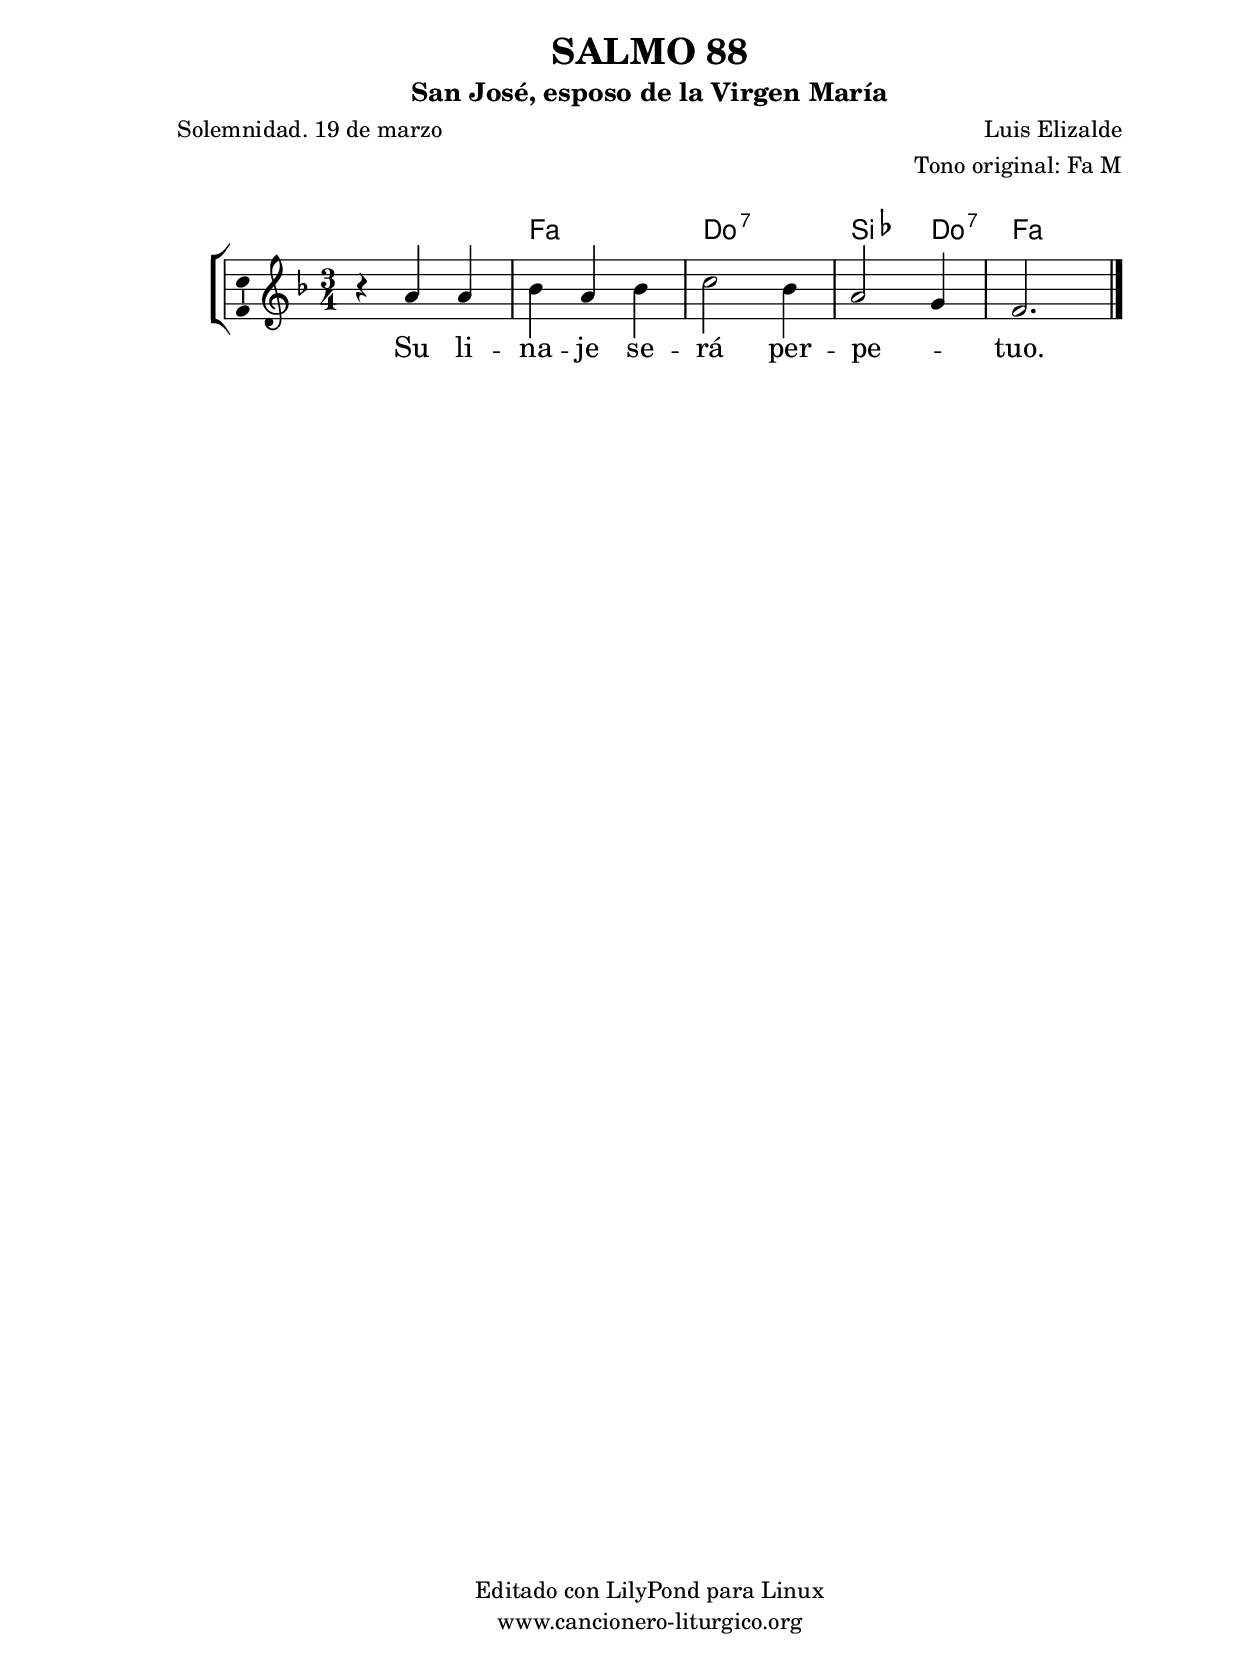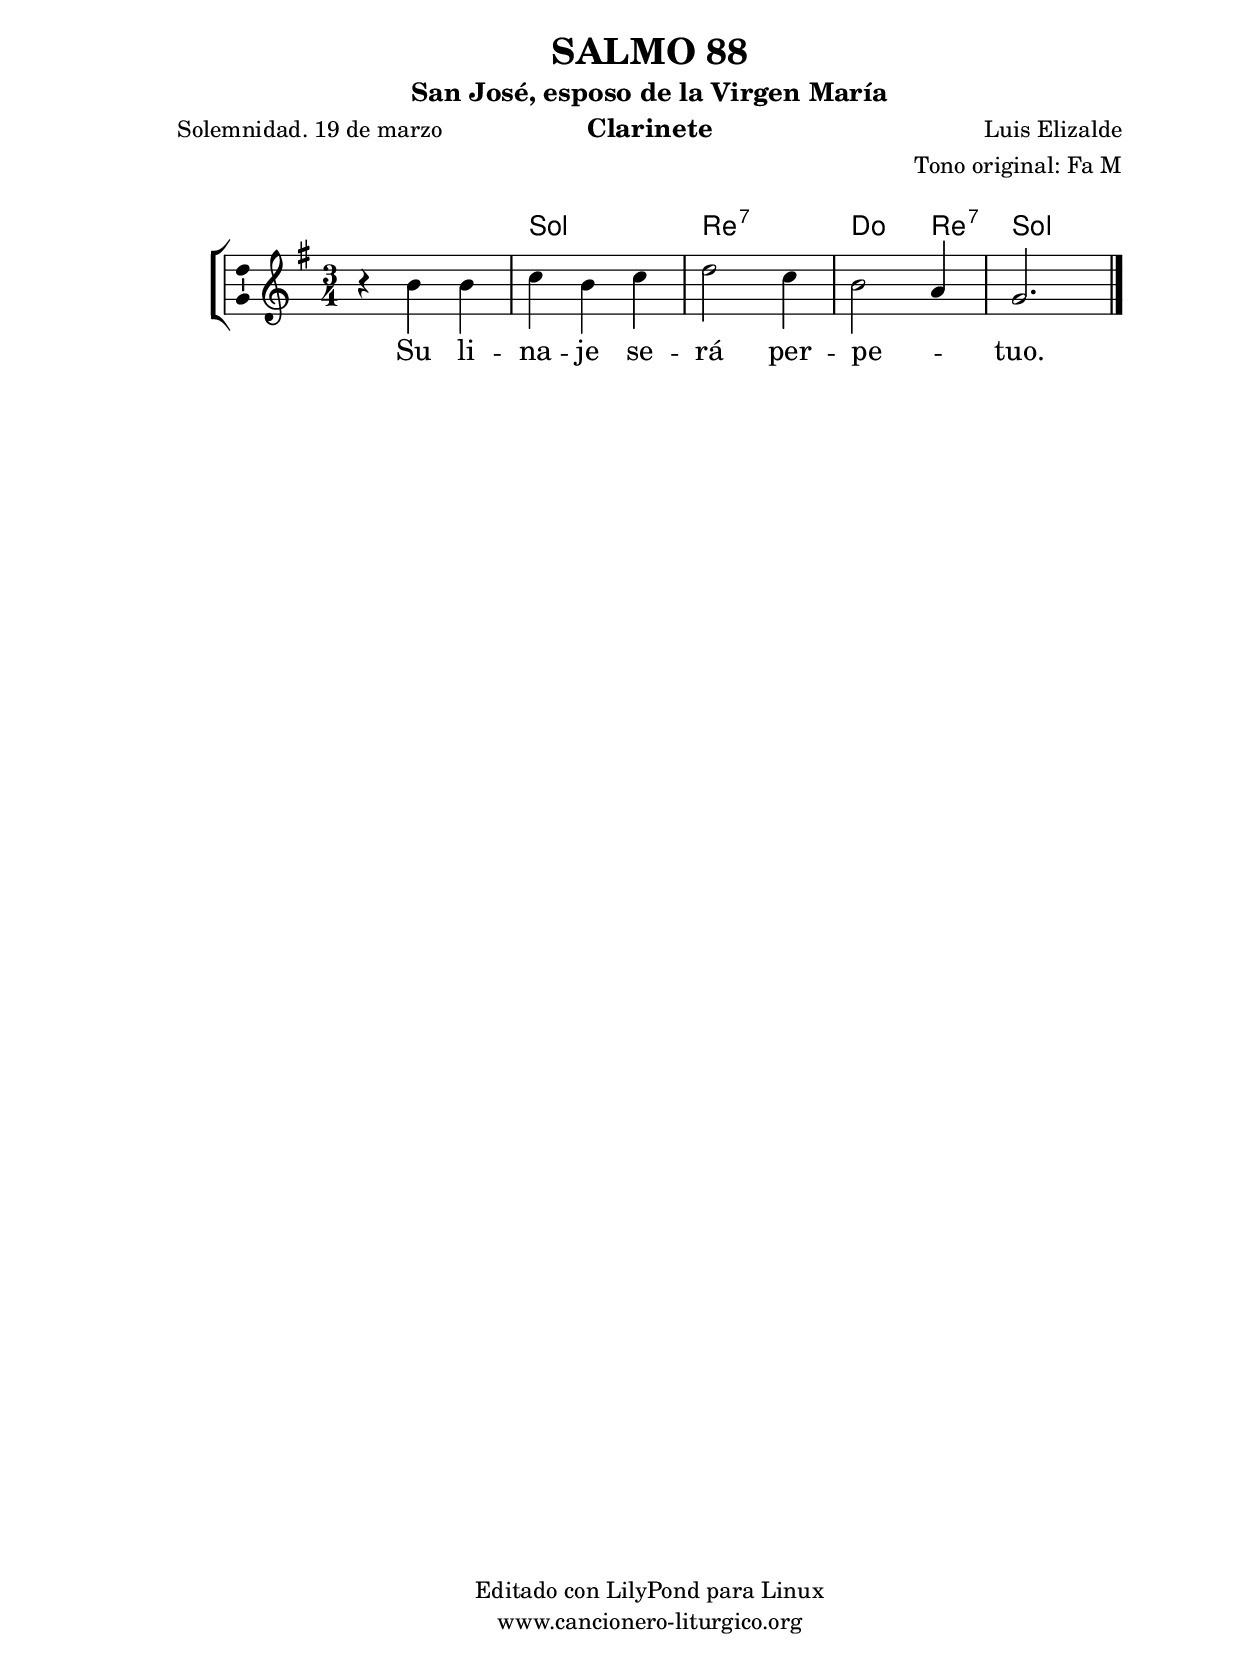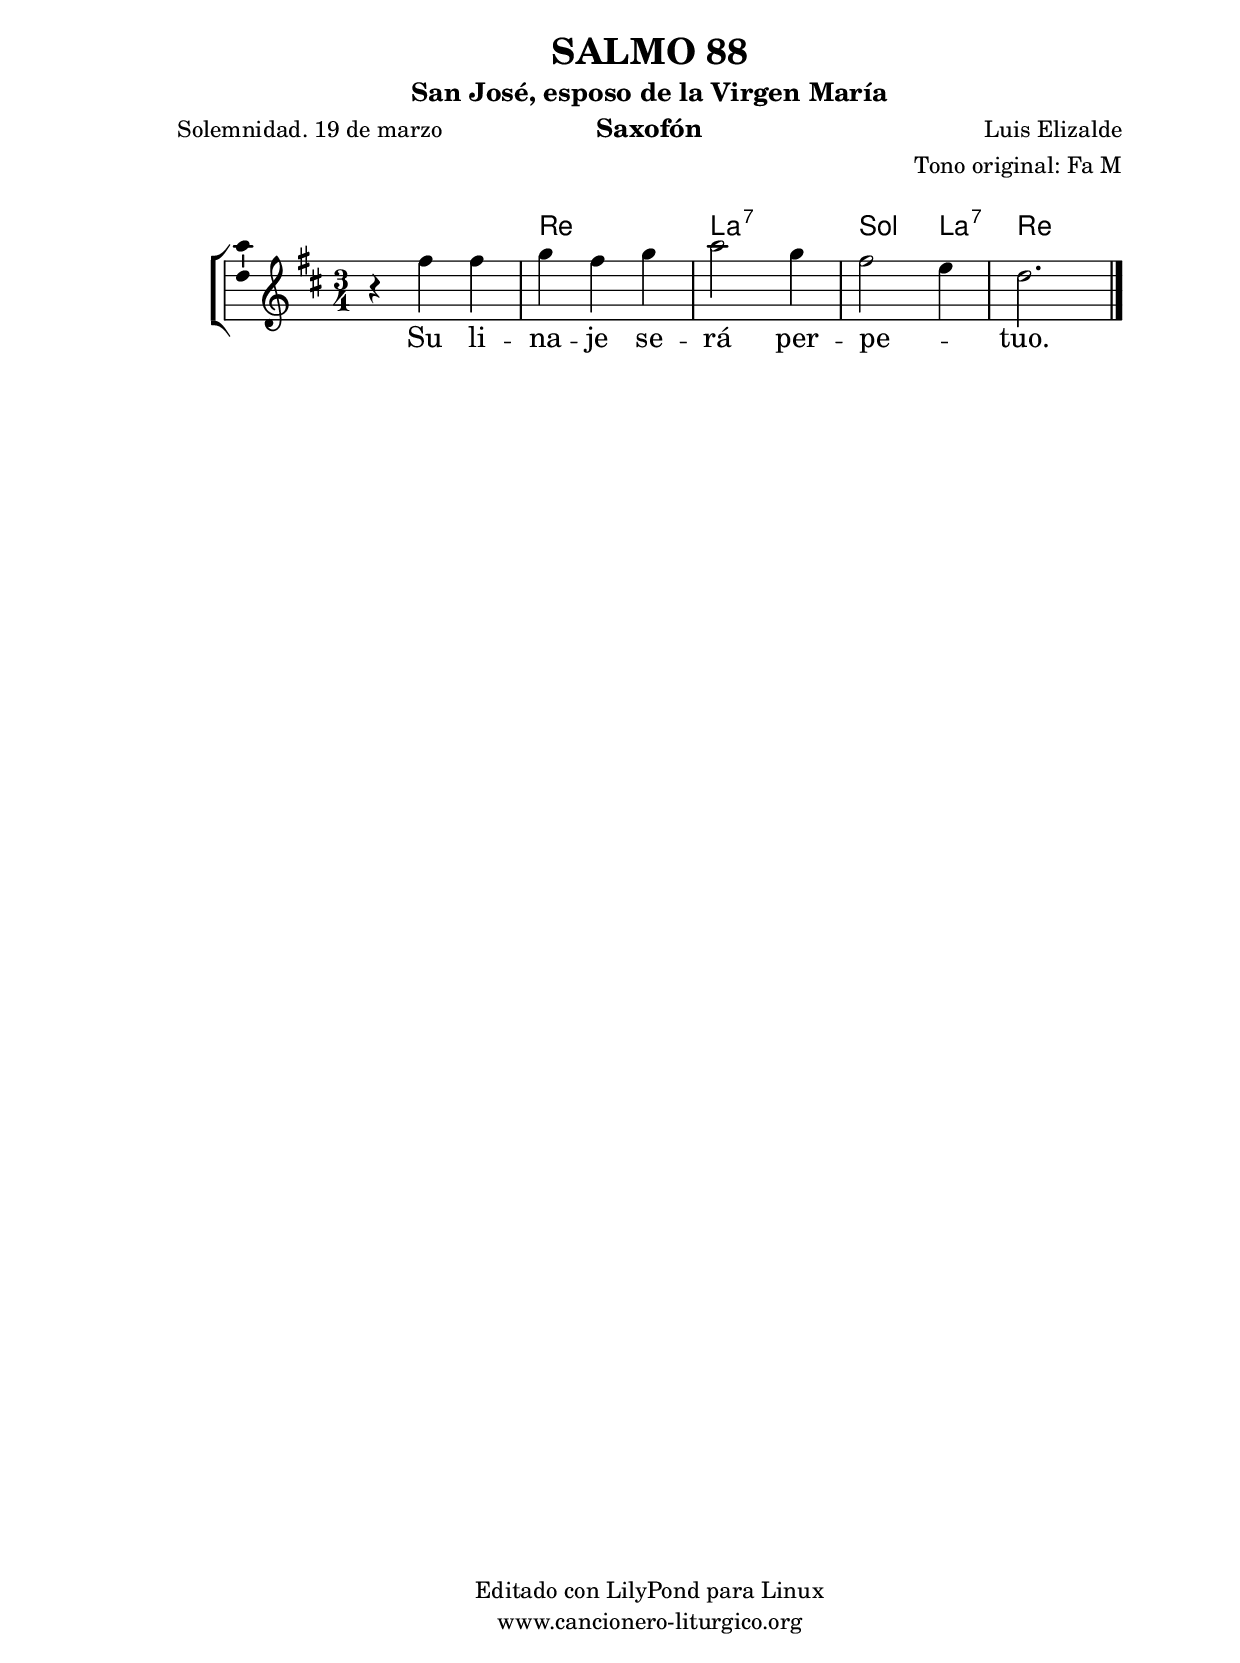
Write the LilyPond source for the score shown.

%
%para convertir .midi en .wav:
%timidity filename.midi -Ow -o finename.wav
%
%
%Para convertir de .wav a .mp3:
%lame -h -m j filename.wav
%
%
%para escuchar el midi:
%timidity nombrefichero.midi
%


%versión de lilypond para la que se ha escrito esta partitura:
\version "2.16.0"

	%Tamaño papel
	#(set-default-paper-size "a4")
	%Tamaño partitura
	#(set-global-staff-size 20)
	%No responde al pulsar sobre una nota
	#(ly:set-option 'point-and-click #f)

%parámetros del encabezamiento:
\header {
	title = "SALMO 88"
	subtitle = "San José, esposo de la Virgen María"
	composer = "Luis Elizalde"
	poet = "Solemnidad. 19 de marzo"
	meter = ""
	arranger = "Tono original: Fa M"
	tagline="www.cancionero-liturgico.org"
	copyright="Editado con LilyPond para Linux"
	}

%parámetros asociados al papel:
\paper  {
	oddHeaderMarkup = \markup {\fill-line { \on-the-fly #not-first-page \fromproperty #'header:title \on-the-fly #not-first-page \fromproperty #'header:composer }}
	evenHeaderMarkup = \markup {\fill-line { \fromproperty #'header:composer \fromproperty #'header:title }}
	#(set-paper-size "a4")
	print-page-number = ##f
	first-page-number = 1
	print-first-page-number = ##f
%	head-separation = 3.0 \cm
	top-margin = 2.0 \cm
	bottom-margin = 0.5\cm
%%%	bottom-margin = -1.0\cm
	left-margin = 3.0 \cm
	line-width = 16.0 \cm 
	indent = 8\mm
	interscoreline = 2.\mm
	between-system-space = 15\mm
%	para que las partituras no llenen la hoja:
	ragged-bottom = ##t
%	idem para la última hoja:
	ragged-last-bottom = ##f
%	para que las partituras llenen el ancho del papel:
	ragged-last = ##f
	after-title-space = 2.5 \cm
%page-count=1
%system-count=8

	%Flexible Vertical Spacing
%	markup-markup-spacing =
%	#'((basic-distance . 15) (minimum-distance . 15) (padding . 3))
	markup-system-spacing =
	#'((basic-distance . 15) (minimum-distance . 15) (padding . 3))
	system-system-spacing =
	#'((basic-distance . 15) (minimum-distance . 15) (padding . 3))
	score-system-spacing =
	#'((basic-distance . 15) (minimum-distance . 15) (padding . 5))
%	top-system-spacing = % header
%	#'((basic-distance . 8) (minimum-distance . 0) (padding . 3))
%	top-markup-spacing =
%	#'((basic-distance . 20) (minimum-distance . 20) (padding . 3))
	last-bottom-spacing = % footer
	#'((basic-distance . 5) (minimum-distance . 5) (padding . 3))
%	score-markup-spacing =
%	#'((basic-distance . 16) (minimum-distance . 13) (padding . 3))

	}


%parámetros que afectan a toda la partitura:
global =  {
	%clave de sol (G):
	\clef G
	%armadura:
%	\transpose f a
	\key f \major
	\tempo 4=110
	\set Score.tempoHideNote = ##t
	}


acordes = {
	\italianChords
	\chordmode {
%	\transpose f a
{

s2. f2. c:7 bes2 c4:7 f2.

	}
	}
}

melodia = 
%	\transpose f a
{
	\relative c''{
	\time 3/4

r4 a4 a
bes4 a bes
c2 bes4
a2 g4
f2.

	\bar "|."
	}
	}


texto = \lyricmode {
Su li -- na -- je se -- rá per -- pe -- _ tuo.
	}


acordesStaff = \context ChordNames = acordesStaff <<
	\set chordChanges = ##t
	\acordes
	>>


vozStaff = \context Voice = vozStaff
\with {\consists "Ambitus_engraver"}
<<
%	\set Staff.instrumentName = ""
%	\set Staff.shortInstrumentName = ""
%	\set Staff.midiInstrument = #"clarinet"
%	\set Staff.midiInstrument = #"cello"
%	\set Staff.midiInstrument = #"flute"
	\set Staff.midiInstrument = #"electric guitar (jazz)"
%	\set Staff.midiInstrument = #"english horn"
%	\set Staff.midiInstrument = #"violin"
%	\set Staff.midiInstrument = #"glockenspiel"
	\set Staff.midiMinimumVolume = #0.7
	\set Staff.midiMaximumVolume = #0.9
	\global
	\melodia
	>>


textoStaff = \context Lyrics = textoStaff <<
	\lyricsto vozStaff \texto
	>>

\book {
	\score {
		\context ChoirStaff {
			\override StaffGroup.SystemStartBracket #'collapse-height = #1
			\override Score.SystemStartBar #'collapse-height = #1
			<<
			\acordesStaff
			\vozStaff
			\textoStaff
			>>
			}
		\layout {
	    		\context {
				\Lyrics
				\override LyricText #'font-size = #2
				}
	   		 \context {
				\Score
				%fontSize = #3
				\override StaffSymbol #'staff-space = #(magstep +3)
				%\override Beam #'thickness = #0.55
				%\override SpacingSpanner #'spacing-increment = #1.0
				%\override Slur #'height-limit = #1.5
				}
			}
		}
	\score {
		\unfoldRepeats
		\context ChoirStaff {
			<<
			\acordesStaff
			\vozStaff
			>>
			}
		\midi {
	  		\context {
	  			\Score
				tempoWholesPerMinute = #(ly:make-moment 70 4)
				}
			}
		}
	}

%Partitura para clarinete
#(define output-suffix "C")
\book {
	\header{
		instrument = "Clarinete"
		}
	\score {
		\context ChoirStaff {
			\override StaffGroup.SystemStartBracket #'collapse-height = #1
			\override Score.SystemStartBar #'collapse-height = #1
\transpose c d
			<<
			\acordesStaff
			\vozStaff
			\textoStaff
			>>
			}
		\layout {
	    		\context {
				\Lyrics
				\override LyricText #'font-size = #2
				}
	   		 \context {
				\Score
				%fontSize = #3
				\override StaffSymbol #'staff-space = #(magstep +3)
				%\override Beam #'thickness = #0.55
				%\override SpacingSpanner #'spacing-increment = #1.0
				%\override Slur #'height-limit = #1.5
				}
			}
		}
	}

%Partitura para saxofón
#(define output-suffix "S")
\book {
	\header{
		instrument = "Saxofón"
		}
	\score {
		\context ChoirStaff {
			\override StaffGroup.SystemStartBracket #'collapse-height = #1
			\override Score.SystemStartBar #'collapse-height = #1
\transpose c a
			<<
			\acordesStaff
			\vozStaff
			\textoStaff
			>>
			}
		\layout {
	    		\context {
				\Lyrics
				\override LyricText #'font-size = #2
				}
	   		 \context {
				\Score
				%fontSize = #3
				\override StaffSymbol #'staff-space = #(magstep +3)
				%\override Beam #'thickness = #0.55
				%\override SpacingSpanner #'spacing-increment = #1.0
				%\override Slur #'height-limit = #1.5
				}
			}
		}
	}

